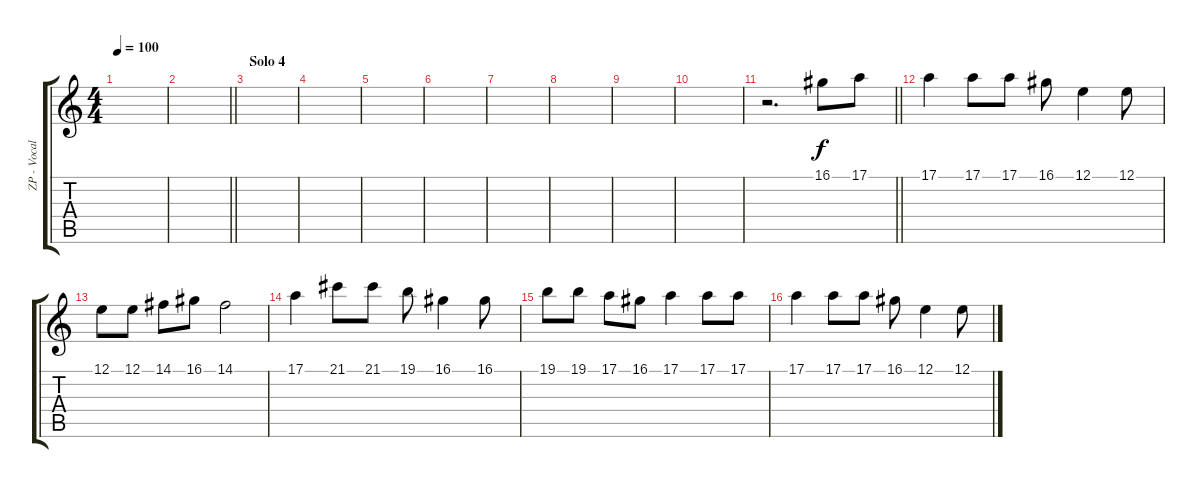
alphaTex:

\track ("ZP - Vocals" "ZP - Vocal") {instrument pad4choir}
\staff {score tabs}
\tuning (E4 B3 G3 D3 A2 E2) {hide}
\ts (4 4)
\tempo 100
\clef g2
\ks c
|
\barLineRight lightlight
|
\section ("" "Solo 4")
|
|
|
|
|
|
|
|
\barLineRight lightlight
r.2{d} 16.1.8 17.1.8 |
17.1.4 17.1.8 17.1.8 16.1.8 12.1.4 12.1.8 |
12.1.8 12.1.8 14.1.8 16.1.8 14.1.2 |
17.1.4 21.1.8 21.1.8 19.1.8 16.1.4 16.1.8 |
19.1.8 19.1.8 17.1.8 16.1.8 17.1.4 17.1.8 17.1.8 |
17.1.4 17.1.8 17.1.8 16.1.8 12.1.4 12.1.8
